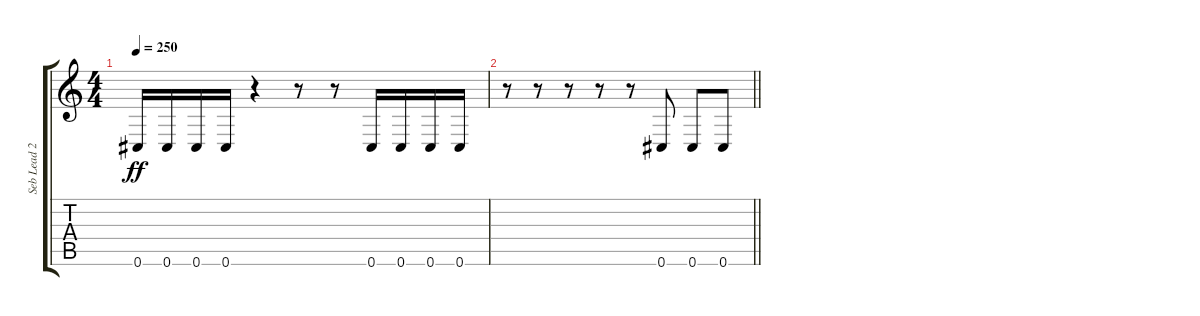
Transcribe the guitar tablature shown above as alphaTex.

\track ("Seb Lead 2" "Seb Lead 2") {instrument overdrivenguitar}
\staff {score tabs}
\tuning (Db4 Ab3 E3 B2 Gb2 Db2) {hide}
\ts (4 4)
\tempo 250
\clef g2
\ks c
0.6.16{dy ff} 0.6.16 0.6.16 0.6.16 r.4 r.8 r.8 0.6.16 0.6.16 0.6.16 0.6.16 |
\barLineRight lightlight
r.8 r.8 r.8 r.8 r.8 0.6.8 0.6.8 0.6.8
